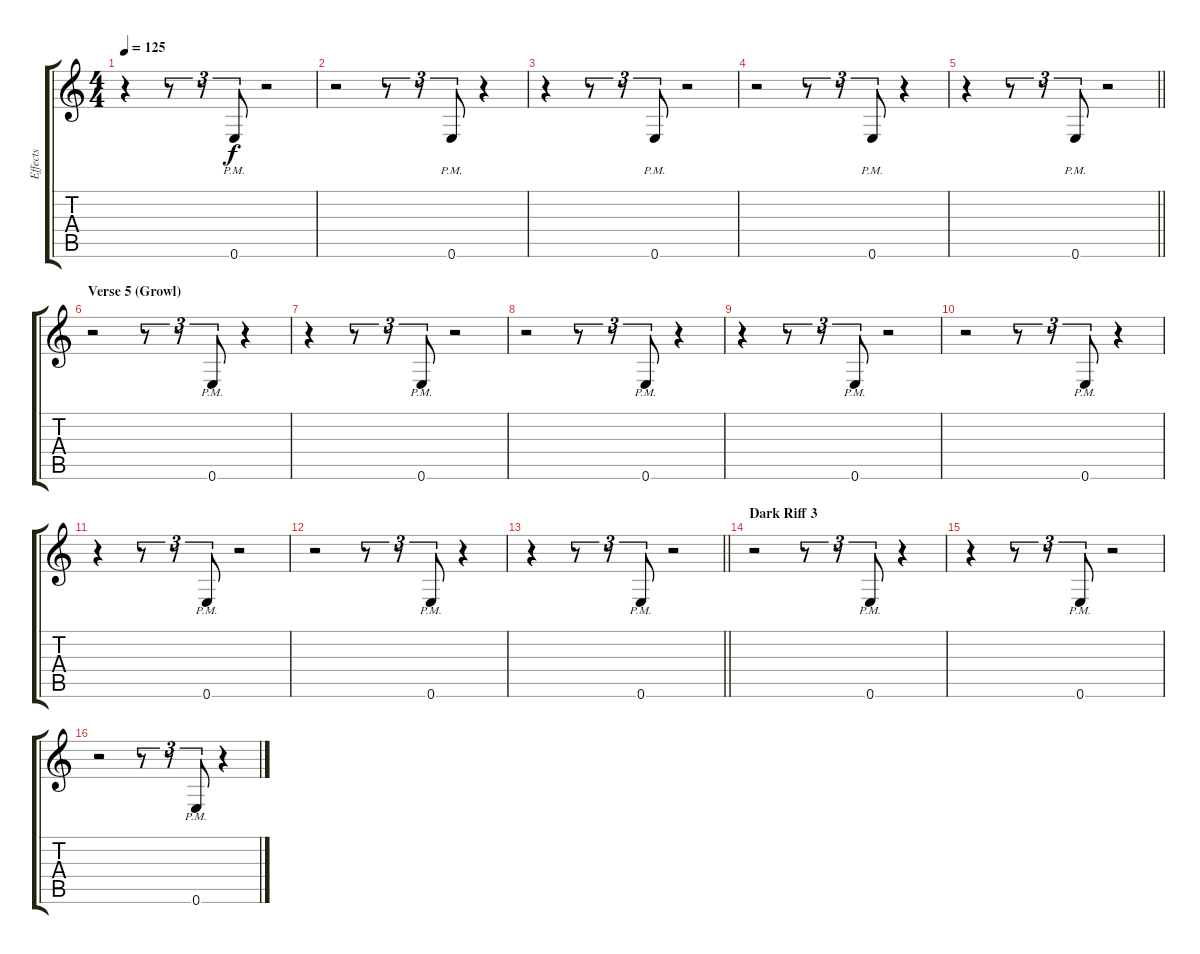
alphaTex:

\track ("Effects" "Effects") {instrument guitarharmonics}
\staff {score tabs}
\tuning (E4 B3 G3 D3 A2 E2) {hide}
\ts (4 4)
\tempo 125
\clef g2
\ks c
r.4{dy f} r.8{tu (3 2)} r.8{tu (3 2)} 0.6{pm}.8{tu (3 2)} r.2 |
r.2 r.8{tu (3 2)} r.8{tu (3 2)} 0.6{pm}.8{tu (3 2)} r.4 |
r.4 r.8{tu (3 2)} r.8{tu (3 2)} 0.6{pm}.8{tu (3 2)} r.2 |
r.2 r.8{tu (3 2)} r.8{tu (3 2)} 0.6{pm}.8{tu (3 2)} r.4 |
\barLineRight lightlight
r.4 r.8{tu (3 2)} r.8{tu (3 2)} 0.6{pm}.8{tu (3 2)} r.2 |
\section ("" "Verse 5 (Growl)")
r.2 r.8{tu (3 2)} r.8{tu (3 2)} 0.6{pm}.8{tu (3 2)} r.4 |
r.4 r.8{tu (3 2)} r.8{tu (3 2)} 0.6{pm}.8{tu (3 2)} r.2 |
r.2 r.8{tu (3 2)} r.8{tu (3 2)} 0.6{pm}.8{tu (3 2)} r.4 |
r.4 r.8{tu (3 2)} r.8{tu (3 2)} 0.6{pm}.8{tu (3 2)} r.2 |
r.2 r.8{tu (3 2)} r.8{tu (3 2)} 0.6{pm}.8{tu (3 2)} r.4 |
r.4 r.8{tu (3 2)} r.8{tu (3 2)} 0.6{pm}.8{tu (3 2)} r.2 |
r.2 r.8{tu (3 2)} r.8{tu (3 2)} 0.6{pm}.8{tu (3 2)} r.4 |
\barLineRight lightlight
r.4 r.8{tu (3 2)} r.8{tu (3 2)} 0.6{pm}.8{tu (3 2)} r.2 |
\section ("" "Dark Riff 3")
r.2 r.8{tu (3 2)} r.8{tu (3 2)} 0.6{pm}.8{tu (3 2)} r.4 |
r.4 r.8{tu (3 2)} r.8{tu (3 2)} 0.6{pm}.8{tu (3 2)} r.2 |
r.2 r.8{tu (3 2)} r.8{tu (3 2)} 0.6{pm}.8{tu (3 2)} r.4
